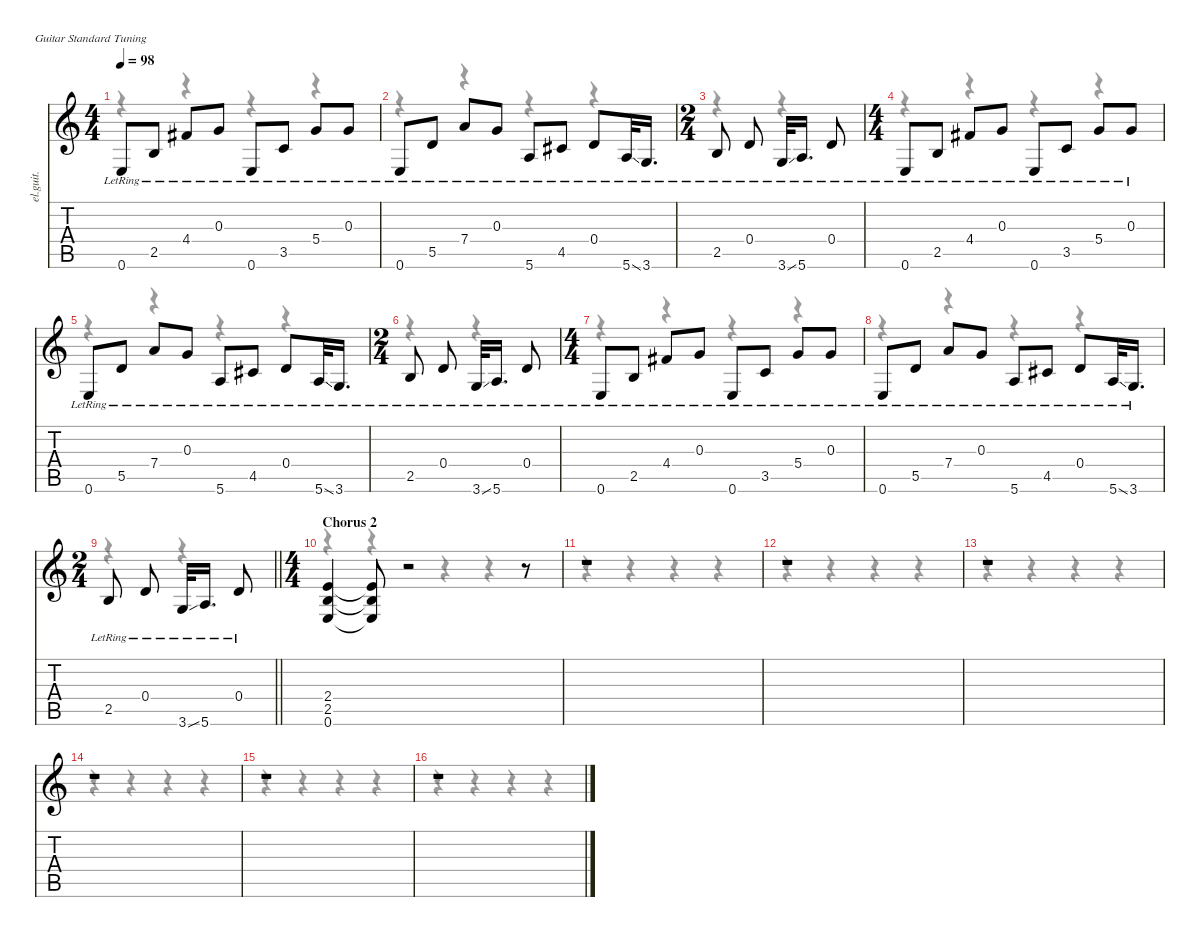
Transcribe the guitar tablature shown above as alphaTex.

\defaultSystemsLayout 4
\hideDynamics
\bracketExtendMode nobrackets
\otherSystemsTrackNameOrientation horizontal
\track ("James Hetfield (clean)" "el.guit.") {instrument electricguitarclean}
\staff {score tabs}
\tuning (E4 B3 G3 D3 A2 E2)
\voice
\ts (4 4)
\beaming (8 2 2 2 2)
\tempo 98
\clef g2
\ks c
0.6{lr}.8{dy f beam Up} 2.5{lr}.8{beam Up} 4.4{lr acc #}.8{beam Up} 0.3{lr}.8{beam Up} 0.6{lr}.8{beam Up} 3.5{lr}.8{beam Up} 5.4{lr}.8{beam Up} 0.3{lr}.8{beam Up} |
0.6{lr}.8{beam Up} 5.5{lr}.8{beam Up} 7.4{lr}.8{beam Up} 0.3{lr}.8{beam Up} 5.6{lr}.8{beam Up} 4.5{lr acc #}.8{beam Up} 0.4{lr}.8{beam Up} 5.6{ss lr}.32{beam Up} 3.6{lr}.16{d beam Up} |
\ts (2 4)
\beaming (8 1 1 1 1)
2.5{lr}.8{beam Up} 0.4{lr}.8{beam Up} 3.6{ss lr}.32{beam Up} 5.6{lr}.16{d beam Up} 0.4{lr}.8{beam Up} |
\ts (4 4)
\beaming (8 2 2 2 2)
0.6{lr}.8{dy mp beam Up} 2.5{lr}.8{beam Up} 4.4{lr acc #}.8{beam Up} 0.3{lr}.8{beam Up} 0.6{lr}.8{beam Up} 3.5{lr}.8{beam Up} 5.4{lr}.8{beam Up} 0.3{lr}.8{beam Up} |
0.6{lr}.8{beam Up} 5.5{lr}.8{beam Up} 7.4{lr}.8{beam Up} 0.3{lr}.8{beam Up} 5.6{lr}.8{beam Up} 4.5{lr acc #}.8{beam Up} 0.4{lr}.8{beam Up} 5.6{ss lr}.32{beam Up} 3.6{lr}.16{d beam Up} |
\ts (2 4)
\beaming (8 1 1 1 1)
2.5{lr}.8{beam Up} 0.4{lr}.8{beam Up} 3.6{ss lr}.32{beam Up} 5.6{lr}.16{d beam Up} 0.4{lr}.8{beam Up} |
\ts (4 4)
\beaming (8 2 2 2 2)
0.6{lr}.8{beam Up} 2.5{lr}.8{beam Up} 4.4{lr acc #}.8{beam Up} 0.3{lr}.8{beam Up} 0.6{lr}.8{beam Up} 3.5{lr}.8{beam Up} 5.4{lr}.8{beam Up} 0.3{lr}.8{beam Up} |
0.6{lr}.8{beam Up} 5.5{lr}.8{beam Up} 7.4{lr}.8{beam Up} 0.3{lr}.8{beam Up} 5.6{lr}.8{beam Up} 4.5{lr acc #}.8{beam Up} 0.4{lr}.8{beam Up} 5.6{ss lr}.32{beam Up} 3.6{lr}.16{d beam Up} |
\ts (2 4)
\beaming (8 1 1 1 1)
\barLineRight lightlight
2.5{lr}.8{beam Up} 0.4{lr}.8{beam Up} 3.6{ss lr}.32{beam Up} 5.6{lr}.16{d beam Up} 0.4{lr}.8{beam Up} |
\ts (4 4)
\beaming (8 2 2 2 2)
\section ("" "Chorus 2")
(2.4 2.5 0.6).4{dy p beam Up} (2.4{t} 2.5{t} 0.6{t}).8{beam Up} r.2{beam Up} r.8{beam Up} |
r.1{beam Up} |
r.1{beam Up} |
r.1{beam Up} |
r.1{beam Up} |
r.1{beam Up} |
r.1{beam Up}
\voice
\clef g2
\ottava regular
\simile none
\ks c
r.4{dy mf beam Down} r.4{beam Down} r.4{beam Down} r.4{beam Down} |
r.4{beam Down} r.4{beam Down} r.4{beam Down} r.4{beam Down} |
r.4{beam Down} r.4{beam Down} |
r.4{beam Down} r.4{beam Down} r.4{beam Down} r.4{beam Down} |
r.4{beam Down} r.4{beam Down} r.4{beam Down} r.4{beam Down} |
r.4{beam Down} r.4{beam Down} |
r.4{beam Down} r.4{beam Down} r.4{beam Down} r.4{beam Down} |
r.4{beam Down} r.4{beam Down} r.4{beam Down} r.4{beam Down} |
\barLineRight lightlight
r.4{beam Down} r.4{beam Down} |
r.4{beam Down} r.4{beam Down} r.4{beam Down} r.4{beam Down} |
r.4{beam Down} r.4{beam Down} r.4{beam Down} r.4{beam Down} |
r.4{beam Down} r.4{beam Down} r.4{beam Down} r.4{beam Down} |
r.4{beam Down} r.4{beam Down} r.4{beam Down} r.4{beam Down} |
r.4{beam Down} r.4{beam Down} r.4{beam Down} r.4{beam Down} |
r.4{beam Down} r.4{beam Down} r.4{beam Down} r.4{beam Down} |
r.4{beam Down} r.4{beam Down} r.4{beam Down} r.4{beam Down}
